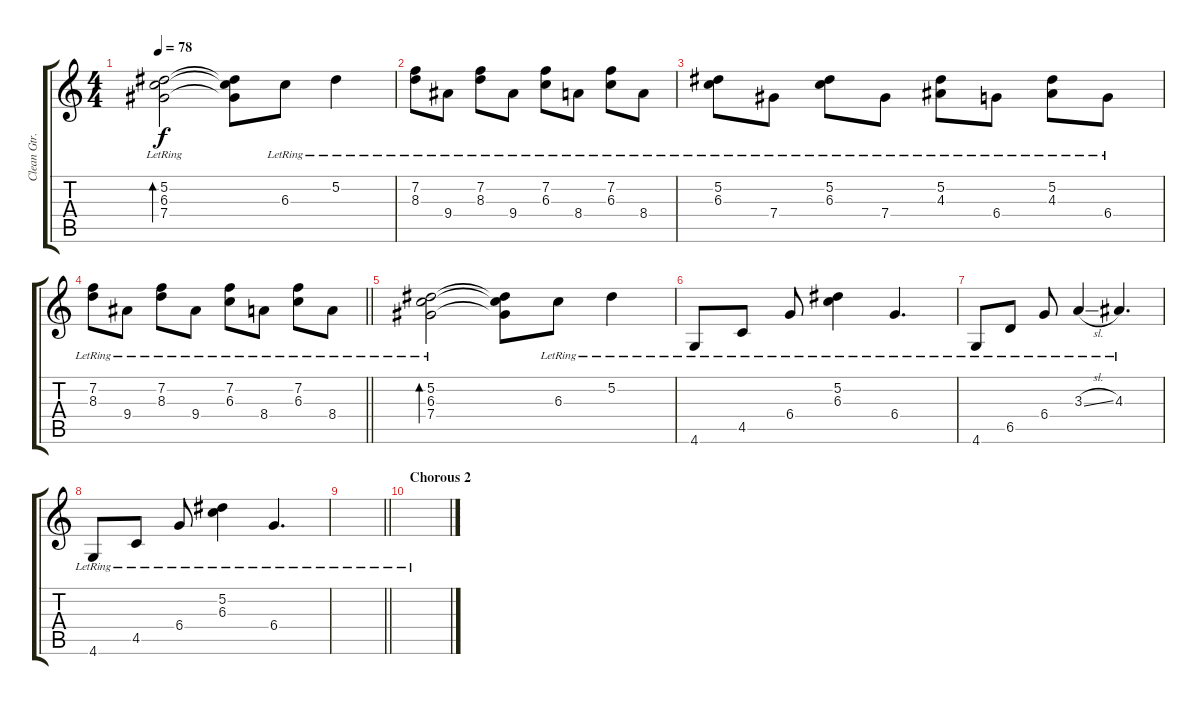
\track ("Clean Gtr. 2" "Clean Gtr.") {instrument electricguitarclean}
\staff {score tabs}
\tuning (Eb4 Bb3 Gb3 Db3 Ab2 Eb2) {hide}
\ts (4 4)
\tempo 78
\clef g2
\ks c
(5.2{lr} 6.3{lr} 7.4{lr}).2{bd 120 dy f} (5.2{t} 6.3{t} 7.4{t}).8 6.3{lr}.8 5.2{lr}.4 |
(7.2{lr} 8.3{lr}).8 9.4{lr}.8 (7.2{lr} 8.3{lr}).8 9.4{lr}.8 (7.2{lr} 6.3{lr}).8 8.4{lr}.8 (7.2{lr} 6.3{lr}).8 8.4{lr}.8 |
(5.2{lr} 6.3{lr}).8 7.4{lr}.8 (5.2{lr} 6.3{lr}).8 7.4{lr}.8 (5.2{lr} 4.3{lr}).8 6.4{lr}.8 (5.2{lr} 4.3{lr}).8 6.4{lr}.8 |
\barLineRight lightlight
(7.2{lr} 8.3{lr}).8 9.4{lr}.8 (7.2{lr} 8.3{lr}).8 9.4{lr}.8 (7.2{lr} 6.3{lr}).8 8.4{lr}.8 (7.2{lr} 6.3{lr}).8 8.4{lr}.8 |
\section ("" "")
(5.2{lr} 6.3{lr} 7.4{lr}).2{bd 120} (5.2{t} 6.3{t} 7.4{t}).8 6.3{lr}.8 5.2{lr}.4 |
4.6{lr}.8 4.5{lr}.8 6.4{lr}.8 (5.2{lr} 6.3{lr}).4 6.4{lr}.4{d} |
4.6{lr}.8 6.5{lr}.8 6.4{lr}.8 3.3{sl lr}.4 4.3{lr}.4{d} |
4.6{lr}.8 4.5{lr}.8 6.4{lr}.8 (5.2{lr} 6.3{lr}).4 6.4{lr}.4{d} |
\barLineRight lightlight
|
\section ("" "Chorous 2")
